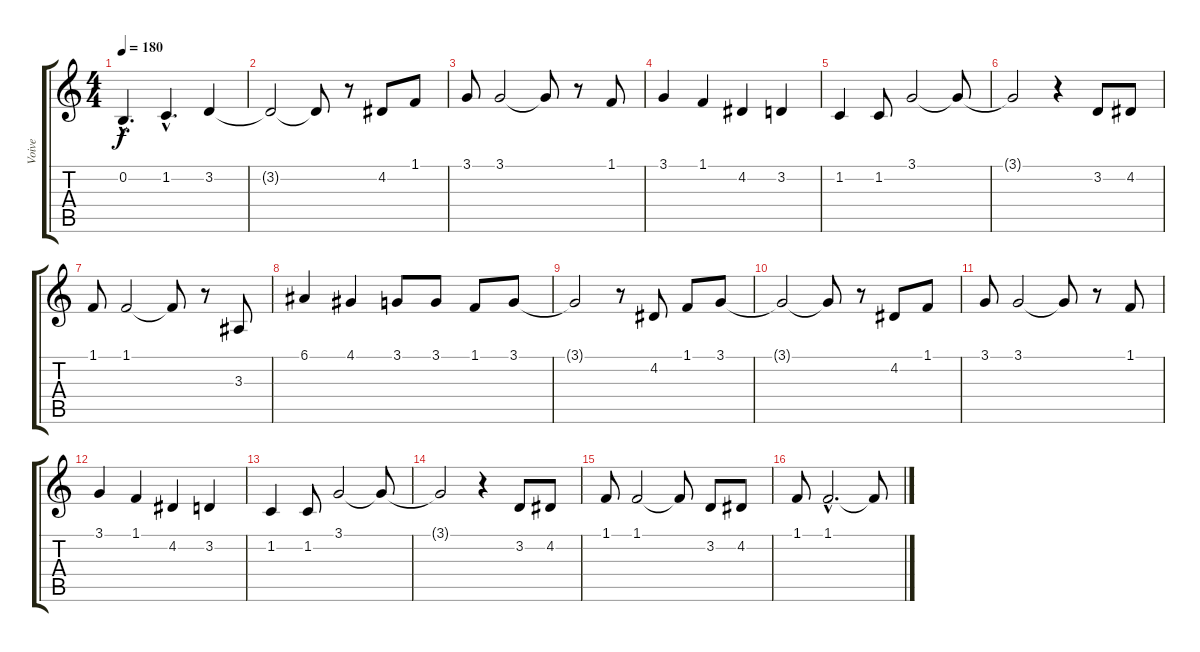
\track ("Voive" "Voive") {instrument lead8bassandlead}
\staff {score tabs}
\tuning (E4 B3 G3 D3 A2 E2) {hide}
\ts (4 4)
\tempo 180
\clef g2
\ks c
0.2{hac}.4{d dy f} 1.2{hac}.4{d} 3.2.4 |
3.2{t}.2 3.2{t}.8 r.8 4.2.8 1.1.8 |
3.1.8 3.1.2 3.1{t}.8 r.8 1.1.8 |
3.1.4 1.1.4 4.2.4 3.2.4 |
1.2.4 1.2.8 3.1.2 3.1{t}.8 |
3.1{t}.2 r.4 3.2.8 4.2.8 |
1.1.8 1.1.2 1.1{t}.8 r.8 3.3.8 |
6.1.4 4.1.4 3.1.8 3.1.8 1.1.8 3.1.8 |
3.1{t}.2 r.8 4.2.8 1.1.8 3.1.8 |
3.1{t}.2 3.1{t}.8 r.8 4.2.8 1.1.8 |
3.1.8 3.1.2 3.1{t}.8 r.8 1.1.8 |
3.1.4 1.1.4 4.2.4 3.2.4 |
1.2.4 1.2.8 3.1.2 3.1{t}.8 |
3.1{t}.2 r.4 3.2.8 4.2.8 |
1.1.8 1.1.2 1.1{t}.8 3.2.8 4.2.8 |
1.1.8 1.1{hac}.2{d} 1.1{t}.8
